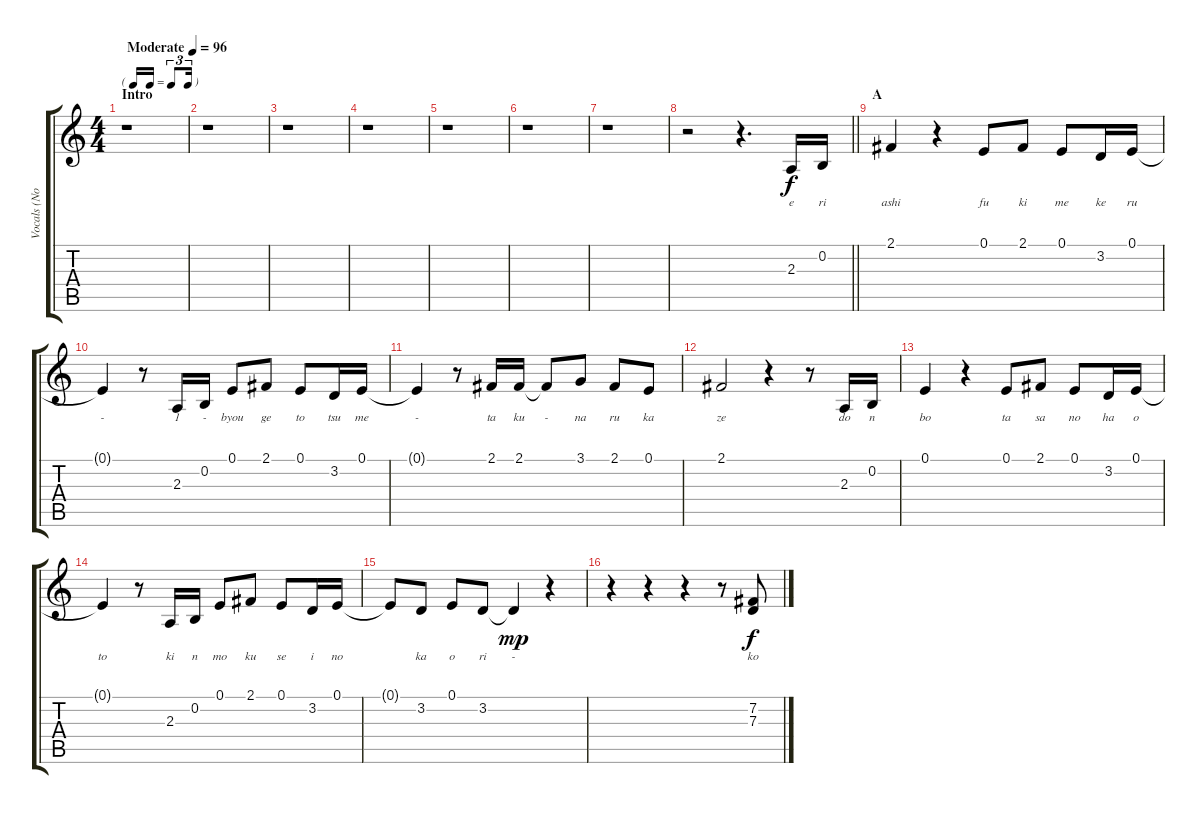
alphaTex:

\track ("Vocals (Nodoka-chan)" "Vocals (No") {instrument clarinet}
\staff {score tabs}
\tuning (E4 B3 G3 D3 A2 E2) {hide}
\ts (4 4)
\tf triplet16th
\section ("" "Intro")
\tempo (96 "Moderate")
\clef g2
\ks c
r.1{dy f instrument clarinet} |
r.1 |
r.1 |
r.1 |
r.1 |
r.1 |
r.1 |
\barLineRight lightlight
r.2 r.4{d} 2.3.16{lyrics (0 "e") lyrics (1 "") lyrics (2 "") lyrics (3 "") lyrics (4 "")} 0.2.16{lyrics (0 "ri") lyrics (1 "") lyrics (2 "") lyrics (3 "") lyrics (4 "")} |
\section ("" "A")
2.1.4{lyrics (0 "ashi") lyrics (1 "") lyrics (2 "") lyrics (3 "") lyrics (4 "")} r.4 0.1.8{lyrics (0 "fu") lyrics (1 "") lyrics (2 "") lyrics (3 "") lyrics (4 "")} 2.1.8{lyrics (0 "ki") lyrics (1 "") lyrics (2 "") lyrics (3 "") lyrics (4 "")} 0.1.8{lyrics (0 "me") lyrics (1 "") lyrics (2 "") lyrics (3 "") lyrics (4 "")} 3.2.16{lyrics (0 "ke") lyrics (1 "") lyrics (2 "") lyrics (3 "") lyrics (4 "")} 0.1.16{lyrics (0 "ru") lyrics (1 "") lyrics (2 "") lyrics (3 "") lyrics (4 "")} |
0.1{t}.4{lyrics (0 "-") lyrics (1 "") lyrics (2 "") lyrics (3 "") lyrics (4 "")} r.8 2.3.16{lyrics (0 "1") lyrics (1 "") lyrics (2 "") lyrics (3 "") lyrics (4 "")} 0.2.16{lyrics (0 "-") lyrics (1 "") lyrics (2 "") lyrics (3 "") lyrics (4 "")} 0.1.8{lyrics (0 "byou") lyrics (1 "") lyrics (2 "") lyrics (3 "") lyrics (4 "")} 2.1.8{lyrics (0 "ge") lyrics (1 "") lyrics (2 "") lyrics (3 "") lyrics (4 "")} 0.1.8{lyrics (0 "to") lyrics (1 "") lyrics (2 "") lyrics (3 "") lyrics (4 "")} 3.2.16{lyrics (0 "tsu") lyrics (1 "") lyrics (2 "") lyrics (3 "") lyrics (4 "")} 0.1.16{lyrics (0 "me") lyrics (1 "") lyrics (2 "") lyrics (3 "") lyrics (4 "")} |
0.1{t}.4{lyrics (0 "-") lyrics (1 "") lyrics (2 "") lyrics (3 "") lyrics (4 "")} r.8 2.1.16{lyrics (0 "ta") lyrics (1 "") lyrics (2 "") lyrics (3 "") lyrics (4 "")} 2.1.16{lyrics (0 "ku") lyrics (1 "") lyrics (2 "") lyrics (3 "") lyrics (4 "")} 2.1{t}.8{lyrics (0 "-") lyrics (1 "") lyrics (2 "") lyrics (3 "") lyrics (4 "")} 3.1.8{lyrics (0 "na") lyrics (1 "") lyrics (2 "") lyrics (3 "") lyrics (4 "")} 2.1.8{lyrics (0 "ru") lyrics (1 "") lyrics (2 "") lyrics (3 "") lyrics (4 "")} 0.1.8{lyrics (0 "ka") lyrics (1 "") lyrics (2 "") lyrics (3 "") lyrics (4 "")} |
2.1.2{lyrics (0 "ze") lyrics (1 "") lyrics (2 "") lyrics (3 "") lyrics (4 "")} r.4 r.8 2.3.16{lyrics (0 "do") lyrics (1 "") lyrics (2 "") lyrics (3 "") lyrics (4 "")} 0.2.16{lyrics (0 "n") lyrics (1 "") lyrics (2 "") lyrics (3 "") lyrics (4 "")} |
0.1.4{lyrics (0 "bo") lyrics (1 "") lyrics (2 "") lyrics (3 "") lyrics (4 "")} r.4 0.1.8{lyrics (0 "ta") lyrics (1 "") lyrics (2 "") lyrics (3 "") lyrics (4 "")} 2.1.8{lyrics (0 "sa") lyrics (1 "") lyrics (2 "") lyrics (3 "") lyrics (4 "")} 0.1.8{lyrics (0 "no") lyrics (1 "") lyrics (2 "") lyrics (3 "") lyrics (4 "")} 3.2.16{lyrics (0 "ha") lyrics (1 "") lyrics (2 "") lyrics (3 "") lyrics (4 "")} 0.1.16{lyrics (0 "o") lyrics (1 "") lyrics (2 "") lyrics (3 "") lyrics (4 "")} |
0.1{t}.4{lyrics (0 "to") lyrics (1 "") lyrics (2 "") lyrics (3 "") lyrics (4 "")} r.8 2.3.16{lyrics (0 "ki") lyrics (1 "") lyrics (2 "") lyrics (3 "") lyrics (4 "")} 0.2.16{lyrics (0 "n") lyrics (1 "") lyrics (2 "") lyrics (3 "") lyrics (4 "")} 0.1.8{lyrics (0 "mo") lyrics (1 "") lyrics (2 "") lyrics (3 "") lyrics (4 "")} 2.1.8{lyrics (0 "ku") lyrics (1 "") lyrics (2 "") lyrics (3 "") lyrics (4 "")} 0.1.8{lyrics (0 "se") lyrics (1 "") lyrics (2 "") lyrics (3 "") lyrics (4 "")} 3.2.16{lyrics (0 "i") lyrics (1 "") lyrics (2 "") lyrics (3 "") lyrics (4 "")} 0.1.16{lyrics (0 "no") lyrics (1 "") lyrics (2 "") lyrics (3 "") lyrics (4 "")} |
0.1{t}.8{lyrics (0 "") lyrics (1 "") lyrics (2 "") lyrics (3 "") lyrics (4 "")} 3.2.8{lyrics (0 "ka") lyrics (1 "") lyrics (2 "") lyrics (3 "") lyrics (4 "")} 0.1.8{lyrics (0 "o") lyrics (1 "") lyrics (2 "") lyrics (3 "") lyrics (4 "")} 3.2.8{lyrics (0 "ri") lyrics (1 "") lyrics (2 "") lyrics (3 "") lyrics (4 "")} 3.2{t}.4{lyrics (0 "-") lyrics (1 "") lyrics (2 "") lyrics (3 "") lyrics (4 "") dy mp} r.4 |
r.4 r.4 r.4 r.8 (7.2 7.3).8{lyrics (0 "ko") lyrics (1 "") lyrics (2 "") lyrics (3 "") lyrics (4 "") dy f}
